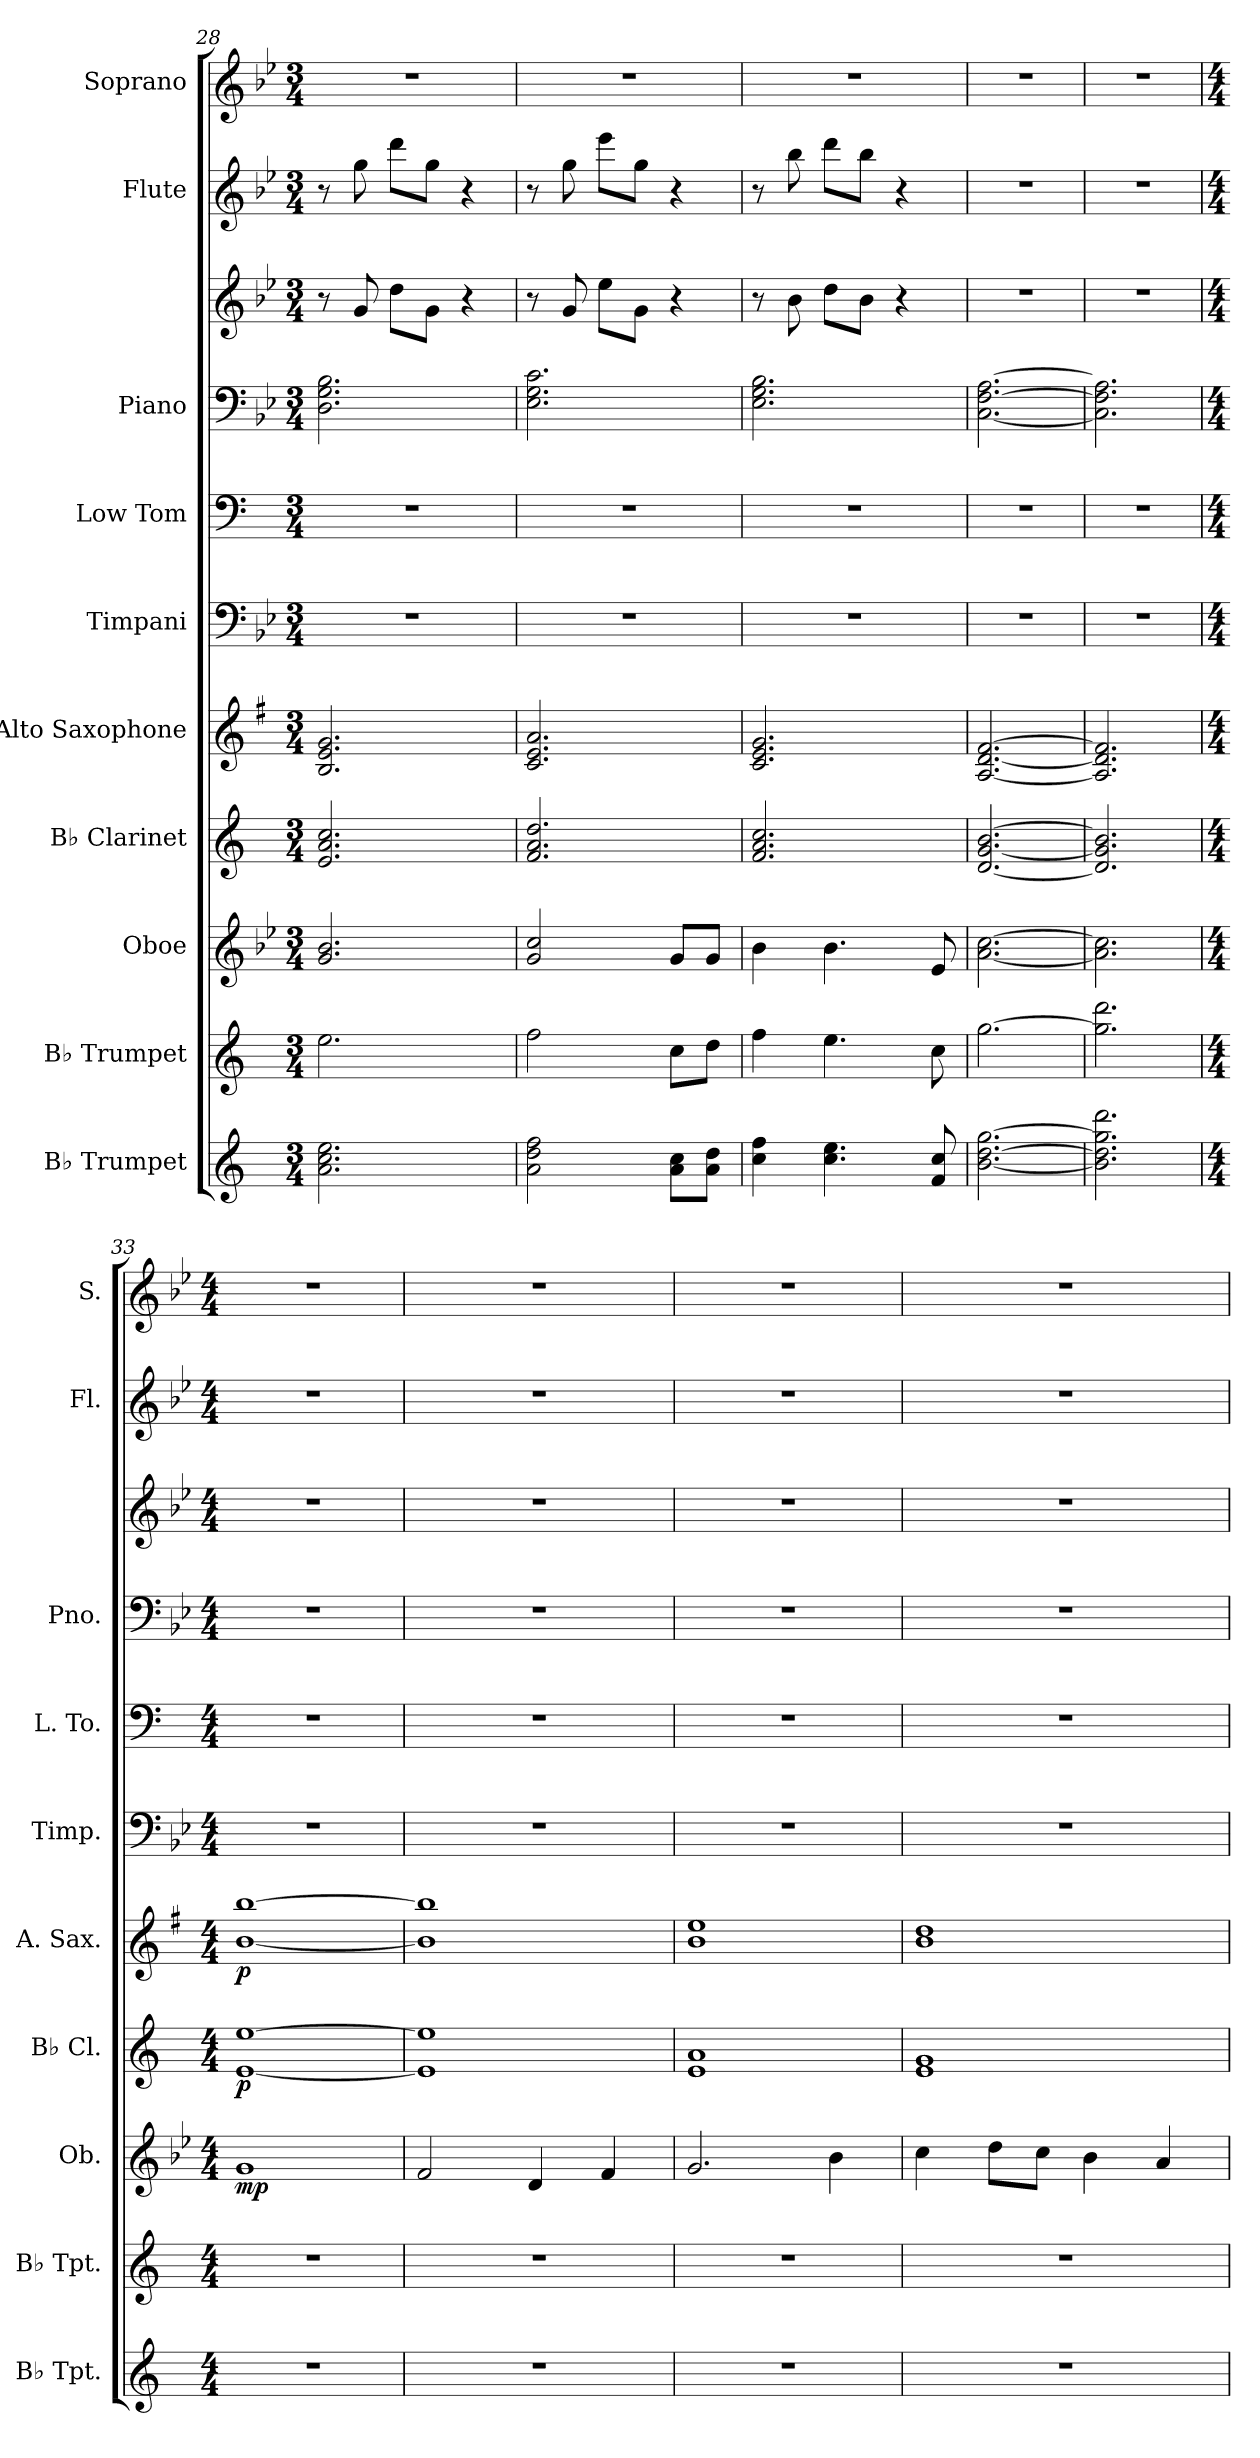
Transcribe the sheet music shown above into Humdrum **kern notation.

**kern	**kern	**kern	**dynam	**kern	**dynam	**kern	**dynam	**kern	**kern	**kern	**kern	**kern	**kern
*part10	*part9	*part8	*part8	*part7	*part7	*part6	*part6	*part5	*part4	*part3	*part3	*part2	*part1
*staff11	*staff10	*staff9	*staff9	*staff8	*staff8	*staff7	*staff7	*staff6	*staff5	*staff4	*staff3	*staff2	*staff1
*I"B♭ Trumpet	*I"B♭ Trumpet	*I"Oboe	*	*I"B♭ Clarinet	*	*I"Alto Saxophone	*	*I"Timpani	*I"Low Tom	*I"Piano	*	*I"Flute	*I"Soprano
*I'B♭ Tpt.	*I'B♭ Tpt.	*I'Ob.	*	*I'B♭ Cl.	*	*I'A. Sax.	*	*I'Timp.	*I'L. To.	*I'Pno.	*	*I'Fl.	*I'S.
!!LO:PB:g=z
*clefG2	*clefG2	*clefG2	*	*clefG2	*	*clefG2	*	*clefF4	*clefF4	*clefF4	*clefG2	*clefG2	*clefG2
*ITrd1c2	*ITrd1c2	*	*	*ITrd1c2	*	*ITrd5c9	*	*	*	*	*	*	*
*k[b-e-]	*k[b-e-]	*k[b-e-]	*	*k[b-e-]	*	*k[b-e-]	*	*k[b-e-]	*k[]	*k[b-e-]	*k[b-e-]	*k[b-e-]	*k[b-e-]
*M3/4	*M3/4	*M3/4	*	*M3/4	*	*M3/4	*	*M3/4	*M3/4	*M3/4	*M3/4	*M3/4	*M3/4
=28	=28	=28	=28	=28	=28	=28	=28	=28	=28	=28	=28	=28	=28
2.g\ 2.b-\ 2.dd\	2.dd\	2.g/ 2.b-/	.	2.d/ 2.g/ 2.b-/	.	2.D/ 2.G/ 2.B-/	.	2.r	2.r	2.D\ 2.G\ 2.B-\	8r	8r	2.r
.	.	.	.	.	.	.	.	.	.	.	8g/	8gg\	.
.	.	.	.	.	.	.	.	.	.	.	8dd\L	8ddd\L	.
.	.	.	.	.	.	.	.	.	.	.	8g\J	8gg\J	.
.	.	.	.	.	.	.	.	.	.	.	4r	4r	.
=29	=29	=29	=29	=29	=29	=29	=29	=29	=29	=29	=29	=29	=29
2g\ 2cc\ 2ee-\	2ee-\	2g/ 2cc/	.	2.e-/ 2.g/ 2.cc/	.	2.E-/ 2.G/ 2.c/	.	2.r	2.r	2.E-\ 2.G\ 2.c\	8r	8r	2.r
.	.	.	.	.	.	.	.	.	.	.	8g/	8gg\	.
.	.	.	.	.	.	.	.	.	.	.	8ee-\L	8eee-\L	.
.	.	.	.	.	.	.	.	.	.	.	8g\J	8gg\J	.
8g\ 8b-\L	8b-\L	8g/L	.	.	.	.	.	.	.	.	4r	4r	.
8g\ 8cc\J	8cc\J	8g/J	.	.	.	.	.	.	.	.	.	.	.
=30	=30	=30	=30	=30	=30	=30	=30	=30	=30	=30	=30	=30	=30
4b-\ 4ee-\	4ee-\	4b-\	.	2.e-/ 2.g/ 2.b-/	.	2.E-/ 2.G/ 2.B-/	.	2.r	2.r	2.E-\ 2.G\ 2.B-\	8r	8r	2.r
.	.	.	.	.	.	.	.	.	.	.	8b-\	8bb-\	.
4.b-\ 4.dd\	4.dd\	4.b-\	.	.	.	.	.	.	.	.	8dd\L	8ddd\L	.
.	.	.	.	.	.	.	.	.	.	.	8b-\J	8bb-\J	.
.	.	.	.	.	.	.	.	.	.	.	4r	4r	.
8e-/ 8b-/	8b-\	8e-/	.	.	.	.	.	.	.	.	.	.	.
=31	=31	=31	=31	=31	=31	=31	=31	=31	=31	=31	=31	=31	=31
[2.a\ [2.cc\ [2.ff\	[2.ff\	[2.a\ [2.cc\	.	[2.c/ [2.f/ [2.a/	.	[2.C/ [2.F/ [2.A/	.	2.r	2.r	[2.C\ [2.F\ [2.A\	2.r	2.r	2.r
=32	=32	=32	=32	=32	=32	=32	=32	=32	=32	=32	=32	=32	=32
2.a\] 2.cc\] 2.ff\] 2.ccc\	2.ff\] 2.ccc\	2.a\] 2.cc\]	.	2.c/] 2.f/] 2.a/]	.	2.C/] 2.F/] 2.A/]	.	2.r	2.r	2.C\] 2.F\] 2.A\]	2.r	2.r	2.r
=33	=33	=33	=33	=33	=33	=33	=33	=33	=33	=33	=33	=33	=33
*M4/4	*M4/4	*M4/4	*	*M4/4	*	*M4/4	*	*M4/4	*M4/4	*M4/4	*M4/4	*M4/4	*M4/4
!	!	!	!LO:DY:b	!	!LO:DY:b	!	!LO:DY:b	!	!	!	!	!	!
1r	1r	1g	mp	[1d [1dd	p	[1d [1dd	p	1r	1r	1r	1r	1r	1r
=34	=34	=34	=34	=34	=34	=34	=34	=34	=34	=34	=34	=34	=34
1r	1r	2f/	.	1d] 1dd]	.	1d] 1dd]	.	1r	1r	1r	1r	1r	1r
.	.	4d/	.	.	.	.	.	.	.	.	.	.	.
.	.	4f/	.	.	.	.	.	.	.	.	.	.	.
=35	=35	=35	=35	=35	=35	=35	=35	=35	=35	=35	=35	=35	=35
1r	1r	2.g/	.	1d 1g	.	1d 1g	.	1r	1r	1r	1r	1r	1r
.	.	4b-\	.	.	.	.	.	.	.	.	.	.	.
!!LO:PB:g=z
=36	=36	=36	=36	=36	=36	=36	=36	=36	=36	=36	=36	=36	=36
1r	1r	4cc\	.	1d 1f	.	1d 1f	.	1r	1r	1r	1r	1r	1r
.	.	8dd\L	.	.	.	.	.	.	.	.	.	.	.
.	.	8cc\J	.	.	.	.	.	.	.	.	.	.	.
.	.	4b-\	.	.	.	.	.	.	.	.	.	.	.
.	.	4a/	.	.	.	.	.	.	.	.	.	.	.
=	=	=	=	=	=	=	=	=	=	=	=	=	=
*-	*-	*-	*-	*-	*-	*-	*-	*-	*-	*-	*-	*-	*-
